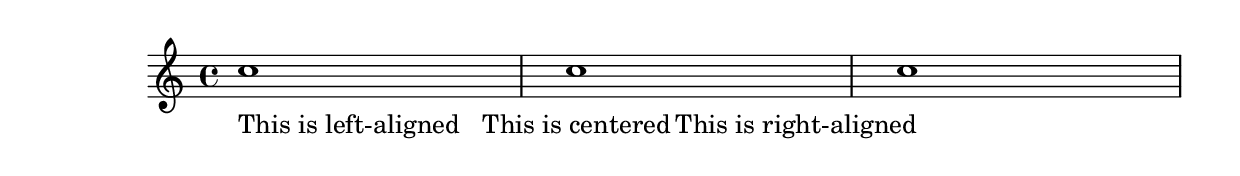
%% DO NOT EDIT this file manually; it is automatically
%% generated from LSR http://lsr.dsi.unimi.it
%% Make any changes in LSR itself, or in Documentation/snippets/new/ ,
%% and then run scripts/auxiliar/makelsr.py
%%
%% This file is in the public domain.
\version "2.12.2"

\header {
  lsrtags = "text, vocal-music"

%% Translation of GIT committish: fa19277d20f8ab0397c560eb0e7b814bd804ecec
  texidoces = "
La alineación horizontal de la letra se puede ajustar sobreescribiendo
la propiedad @code{self-alignment-X} del objeto @code{LyricText}.
@code{#-1} es izquierda, @code{#0} es centrado y @code{#1} es derecha;
sin embargo, puede usar también @code{#LEFT}, @code{#CENTER} y
@code{#RIGHT}.

"
  doctitlees = "Alineación de la letra"

%% Translation of GIT committish: 27b1197f3bae8512c14d946752cd3e40e7c76016

  texidocde = "
Die horizontale Ausrichtung von Gesangstext kann eingestellt werden, indem
man die @code{self-alignment-X}-Eigenschaft des @code{LyricText}-Objekts
verändert.  @code{#-1} bedeutet links, @code{#0} bedeutet mittig und @code{#1}
bedeutet rechts, man kann aber genauso gut auch @code{#LEFT}, @code{#CENTER}
und @code{#RIGHT} benutzen.

"
  doctitlede = "Ausrichtung von Gesangstext"


%% Translation of GIT committish: c1d5bb448321d688185e0c6b798575d4c325ae80
  texidocfr = "
L'alignement horizontal des paroles peut se gérer à l'aide de la
propriété @code{self-alignment-X} de l'objet @code{LyricText}.
Les valeurs @code{#-1} ou @code{#LEFT} produiront un alignement par la
gauche, les valeurs @code{#0} ou @code{#CENTER} un alignement centré, et
les valeurs @code{#1} ou @code{#RIGHT} un alignement par la droite.

"
  doctitlefr = "Alignement des syllabes"


  texidoc = "
Horizontal alignment for lyrics cam be set by overriding the
@code{self-alignment-X} property of the @code{LyricText} object.
@code{#-1} is left, @code{#0} is center and @code{#1} is right;
however, you can use @code{#LEFT}, @code{#CENTER} and @code{#RIGHT} as
well.

"
  doctitle = "Lyrics alignment"
} % begin verbatim

\layout { ragged-right = ##f }
\relative c'' {
  c1
  c1
  c1
}
\addlyrics {
  \once \override LyricText #'self-alignment-X = #LEFT
  "This is left-aligned"
  \once \override LyricText #'self-alignment-X = #CENTER
  "This is centered"
  \once \override LyricText #'self-alignment-X = #1
  "This is right-aligned"
}

